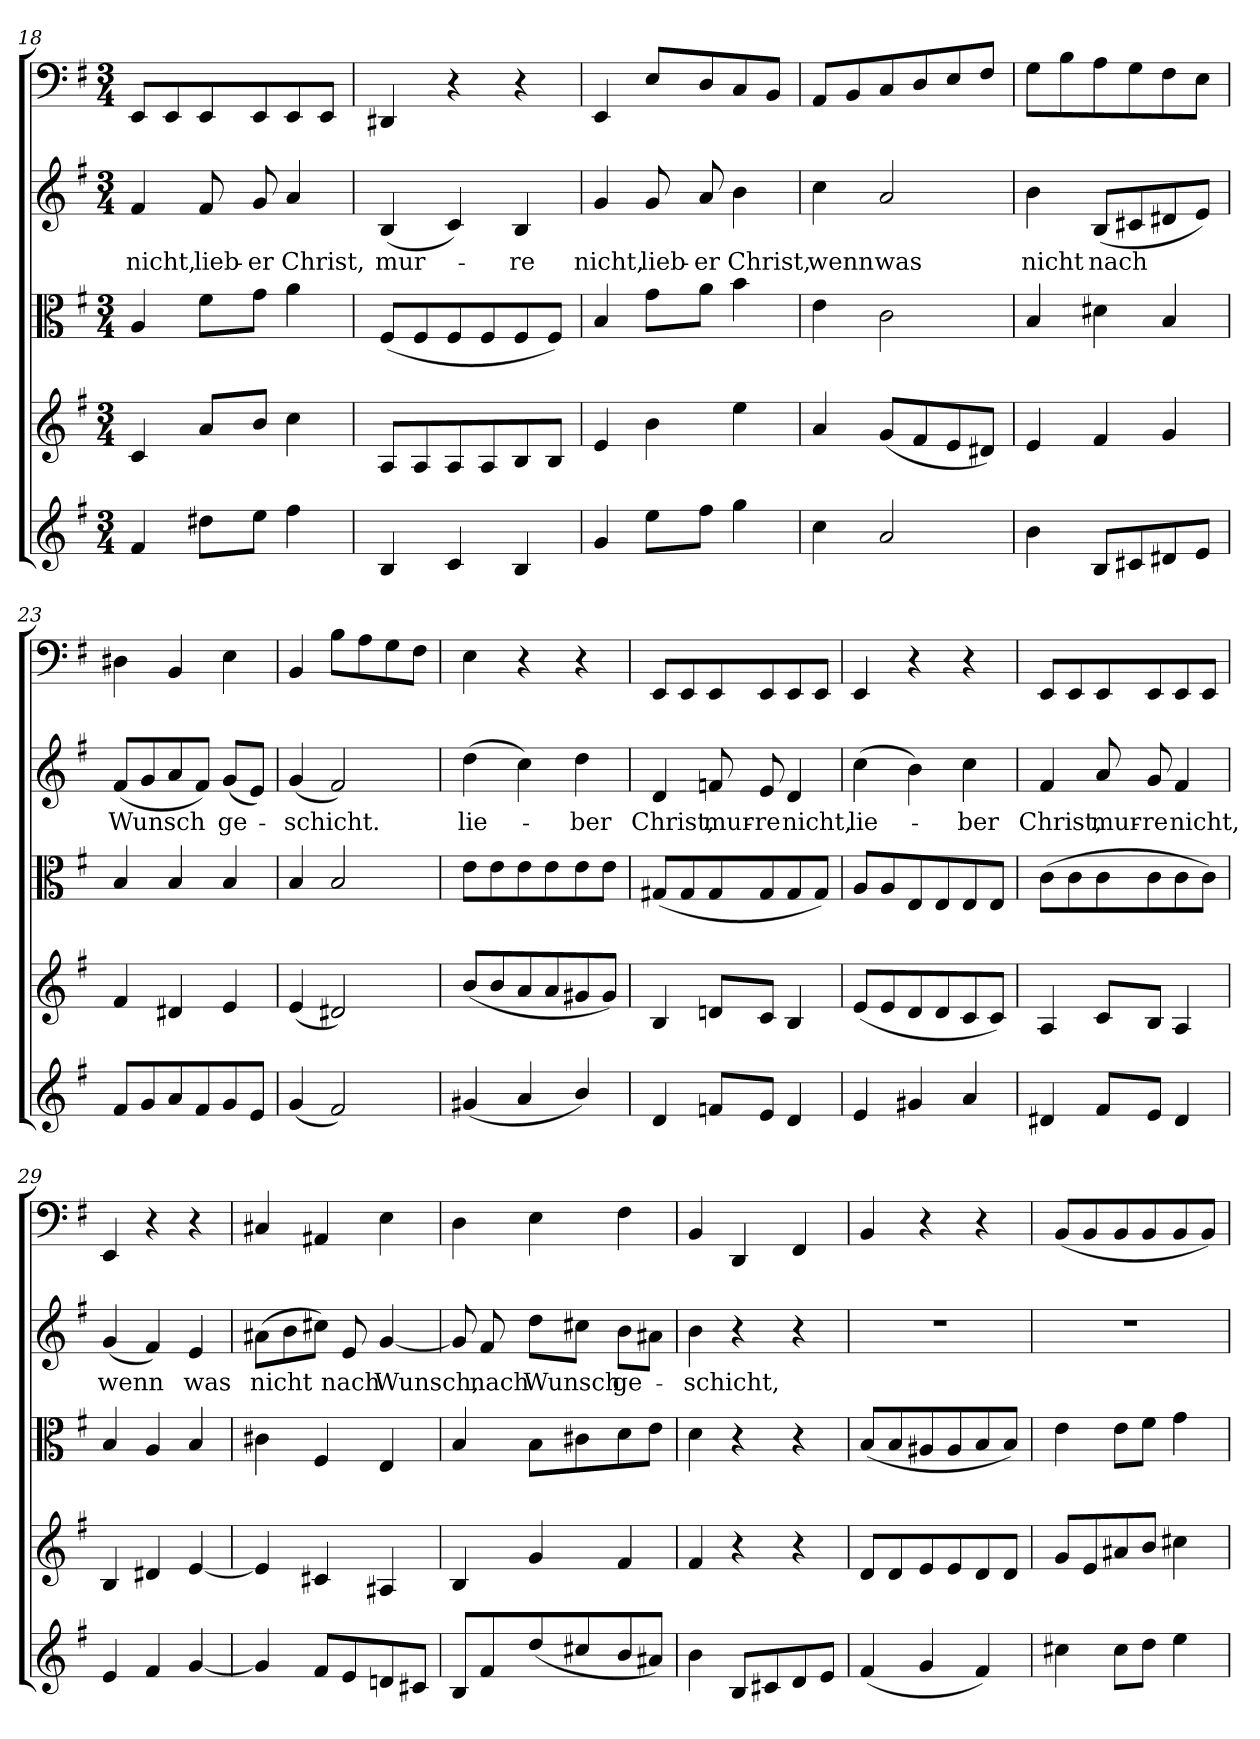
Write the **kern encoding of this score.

**kern	**kern	**kern	**kern	**text	**kern
*part5	*part4	*part3	*part2	*part2	*part1
*staff5	*staff4	*staff3	*staff2	*staff2	*staff1
*clefG2	*clefG2	*clefC3	*clefG2	*	*clefF4
*k[f#]	*k[f#]	*k[f#]	*k[f#]	*	*k[f#]
*e:	*e:	*e:	*e:	*	*e:
*M3/4	*M3/4	*M3/4	*M3/4	*	*M3/4
=18	=18	=18	=18	=18	=18
4f#/	4c/	4A/	4f#/	nicht,	8EE/L
.	.	.	.	.	8EE/
8dd#X\L	8a/L	8f#\L	8f#/	lieb-	8EE/
8ee\J	8b/J	8g\J	8g/	-er	8EE/
4ff#\	4cc\	4a\	4a/	Christ,	8EE/
.	.	.	.	.	8EE/J
=19	=19	=19	=19	=19	=19
4B/	8A/L	(8F#/L	(4B/	mur-	4DD#X/
.	8A/	8F#/	.	.	.
4c/	8A/	8F#/	4c/)	.	4r
.	8A/	8F#/	.	.	.
4B/	8B/	8F#/	4B/	-re	4r
.	8B/J	8F#/J)	.	.	.
=20	=20	=20	=20	=20	=20
4g/	4e/	4B/	4g/	nicht,	4EE/
8ee\L	4b\	8g\L	8g/	lieb-	8E/L
8ff#\J	.	8a\J	8a/	-er	8D/
4gg\	4ee\	4b\	4b\	Christ,	8C/
.	.	.	.	.	8BB/J
=21	=21	=21	=21	=21	=21
4cc\	4a/	4e\	4cc\	wenn	8AA/L
.	.	.	.	.	8BB/
2a/	(8g/L	2c\	2a/	was	8C/
.	8f#/	.	.	.	8D/
.	8e/	.	.	.	8E/
.	8d#X/J)	.	.	.	8F#/J
=22	=22	=22	=22	=22	=22
4b\	4e/	4B/	4b\	nicht	8G\L
.	.	.	.	.	8B\
8B/L	4f#/	4d#X\	(8B/L	nach	8A\
8c#X/	.	.	8c#X/	.	8G\
8d#X/	4g/	4B/	8d#X/	.	8F#\
8e/J	.	.	8e/J)	.	8E\J
=23	=23	=23	=23	=23	=23
8f#/L	4f#/	4B/	(8f#/L	Wunsch	4D#X\
8g/	.	.	8g/	.	.
8a/	4d#X/	4B/	8a/	.	4BB/
8f#/	.	.	8f#/J)	.	.
8g/	4e/	4B/	(8g/L	ge-	4E\
8e/J	.	.	8e/J)	.	.
=24	=24	=24	=24	=24	=24
(4g/	(4e/	4B/	(4g/	-schicht.	4BB/
2f#/)	2d#X/)	2B/	2f#/)	.	8B\L
.	.	.	.	.	8A\
.	.	.	.	.	8G\
.	.	.	.	.	8F#\J
=25	=25	=25	=25	=25	=25
(4g#X/	(8b/L	8e\L	(4dd\	lie-	4E\
.	8b/	8e\	.	.	.
4a/	8a/	8e\	4cc\)	.	4r
.	8a/	8e\	.	.	.
4b/)	8g#X/	8e\	4dd\	-ber	4r
.	8g#/J)	8e\J	.	.	.
=26	=26	=26	=26	=26	=26
4d/	4B/	(8G#X/L	4d/	Christ,	8EE/L
.	.	8G#/	.	.	8EE/
8fn/L	8dn/L	8G#/	8fn/	mur-	8EE/
8e/J	8c/J	8G#/	8e/	-re	8EE/
4d/	4B/	8G#/	4d/	nicht,	8EE/
.	.	8G#/J)	.	.	8EE/J
=27	=27	=27	=27	=27	=27
4e/	(8e/L	8A/L	(4cc\	lie-	4EE/
.	8e/	8A/	.	.	.
4g#X/	8d/	8E/	4b\)	.	4r
.	8d/	8E/	.	.	.
4a/	8c/	8E/	4cc\	-ber	4r
.	8c/J)	8E/J	.	.	.
=28	=28	=28	=28	=28	=28
4d#X/	4A/	(8c\L	4f#/	Christ,	8EE/L
.	.	8c\	.	.	8EE/
8f#/L	8c/L	8c\	8a/	mur-	8EE/
8e/J	8B/J	8c\	8g/	-re	8EE/
4d#/	4A/	8c\	4f#/	nicht,	8EE/
.	.	8c\J)	.	.	8EE/J
=29	=29	=29	=29	=29	=29
4e/	4B/	4B/	(4g/	wenn	4EE/
4f#/	4d#X/	4A/	4f#/)	.	4r
[4g/	[4e/	4B/	4e/	was	4r
=30	=30	=30	=30	=30	=30
4g/]	4e/]	4c#X\	(8a#X\L	nicht	4C#X/
.	.	.	8b\	.	.
8f#/L	4c#X/	4F#/	8cc#X\J)	.	4AA#X/
8e/	.	.	8e/	nach	.
8dn/	4A#X/	4E/	[4g/	Wunsch,	4E\
8c#X/J	.	.	.	.	.
=31	=31	=31	=31	=31	=31
8B/L	4B/	4B/	8g/]	.	4D\
8f#/	.	.	8f#/	nach	.
(8dd/	4g/	8B\L	8dd\L	Wunsch	4E\
8cc#X/	.	8c#X\	8cc#X\J	.	.
8b/	4f#/	8d\	8b\L	ge-	4F#\
8a#X/J)	.	8e\J	8a#X\J	.	.
=32	=32	=32	=32	=32	=32
4b\	4f#/	4d\	4b\	-schicht,	4BB/
8B/L	4r	4r	4r	.	4DD/
8c#X/	.	.	.	.	.
8d/	4r	4r	4r	.	4FF#/
8e/J	.	.	.	.	.
=33	=33	=33	=33	=33	=33
(4f#/	8d/L	(8B/L	2.r	.	4BB/
.	8d/	8B/	.	.	.
4g/	8e/	8A#X/	.	.	4r
.	8e/	8A#/	.	.	.
4f#/)	8d/	8B/	.	.	4r
.	8d/J	8B/J)	.	.	.
=34	=34	=34	=34	=34	=34
4cc#X\	8g/L	4e\	2.r	.	(8BB/L
.	8e/	.	.	.	8BB/
8cc#\L	8a#X/	8e\L	.	.	8BB/
8dd\J	8b/J	8f#\J	.	.	8BB/
4ee\	4cc#X\	4g\	.	.	8BB/
.	.	.	.	.	8BB/J)
=	=	=	=	=	=
*-	*-	*-	*-	*-	*-
